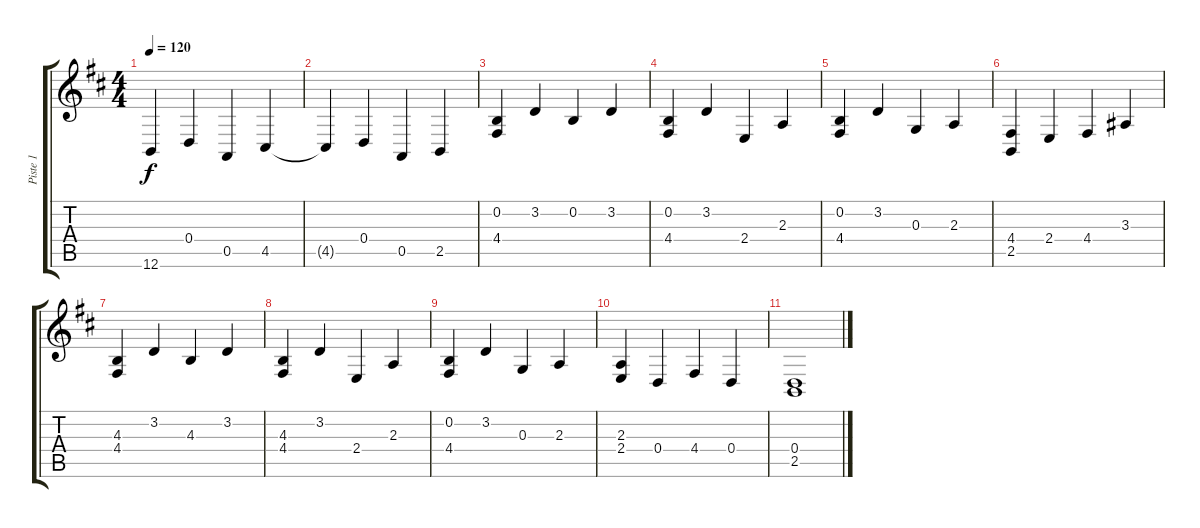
\track ("Piste 1" "Piste 1") {instrument acousticgrandpiano}
\staff {score tabs}
\tuning (E4 B3 G3 D3 A2 B1) {hide}
\ts (4 4)
\tempo 120
\clef g2
\ks d
12.6{t}.4{dy f} 0.4.4 0.5.4 4.5.4 |
4.5{t}.4 0.4.4 0.5.4 2.5.4 |
(0.2 4.4).4 3.2.4 0.2.4 3.2.4 |
(0.2 4.4).4 3.2.4 2.4.4 2.3.4 |
(0.2 4.4).4 3.2.4 0.3.4 2.3.4 |
(4.4 2.5).4 2.4.4 4.4.4 3.3.4 |
(4.3 4.4).4 3.2.4 4.3.4 3.2.4 |
(4.3 4.4).4 3.2.4 2.4.4 2.3.4 |
(0.2 4.4).4 3.2.4 0.3.4 2.3.4 |
(2.3 2.4).4 0.4.4 4.4.4 0.4.4 |
(0.4 2.5).1
